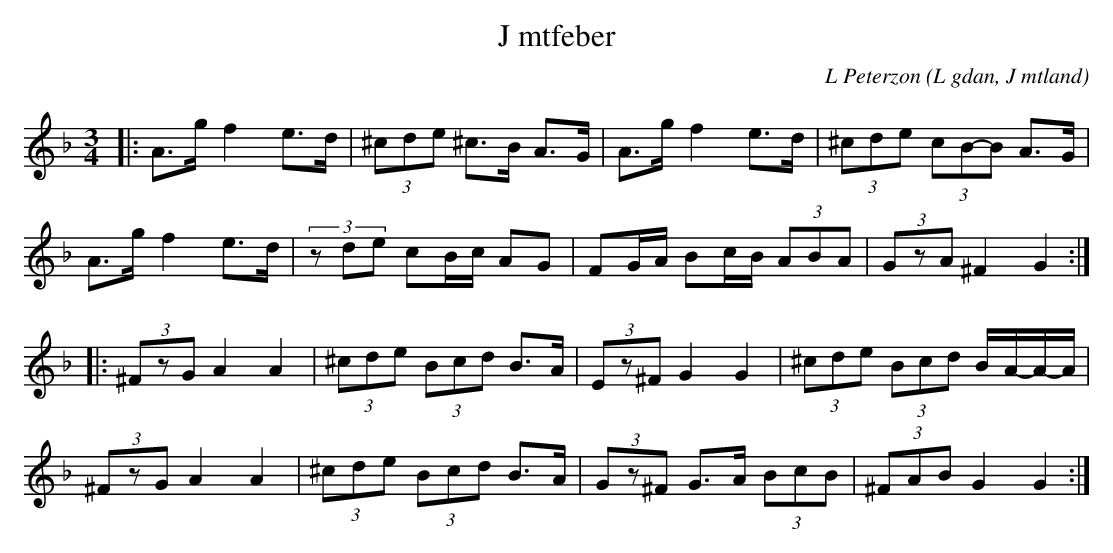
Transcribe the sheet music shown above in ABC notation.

X:1
T:J mtfeber
C: L Peterzon
O:L gdan, J mtland
M:3/4
L:1/8
K:Dm
|: A>g f2 e>d|(3^cde ^c>B A>G|A>g f2 e>d|(3^cde (3cB-B A>G|
A>g f2 e>d|(3zde cB/c/ AG|FG/A/ Bc/B/ (3ABA|(3GzA ^F2 G2:|
|:(3^FzG A2 A2|(3^cde (3Bcd B>A|(3Ez^F G2 G2|(3^cde (3Bcd B/-A/-A/-A/|
(3^FzG A2 A2|(3^cde (3Bcd B>A| (3Gz^F G>A (3BcB|(3^FAB G2 G2:|
